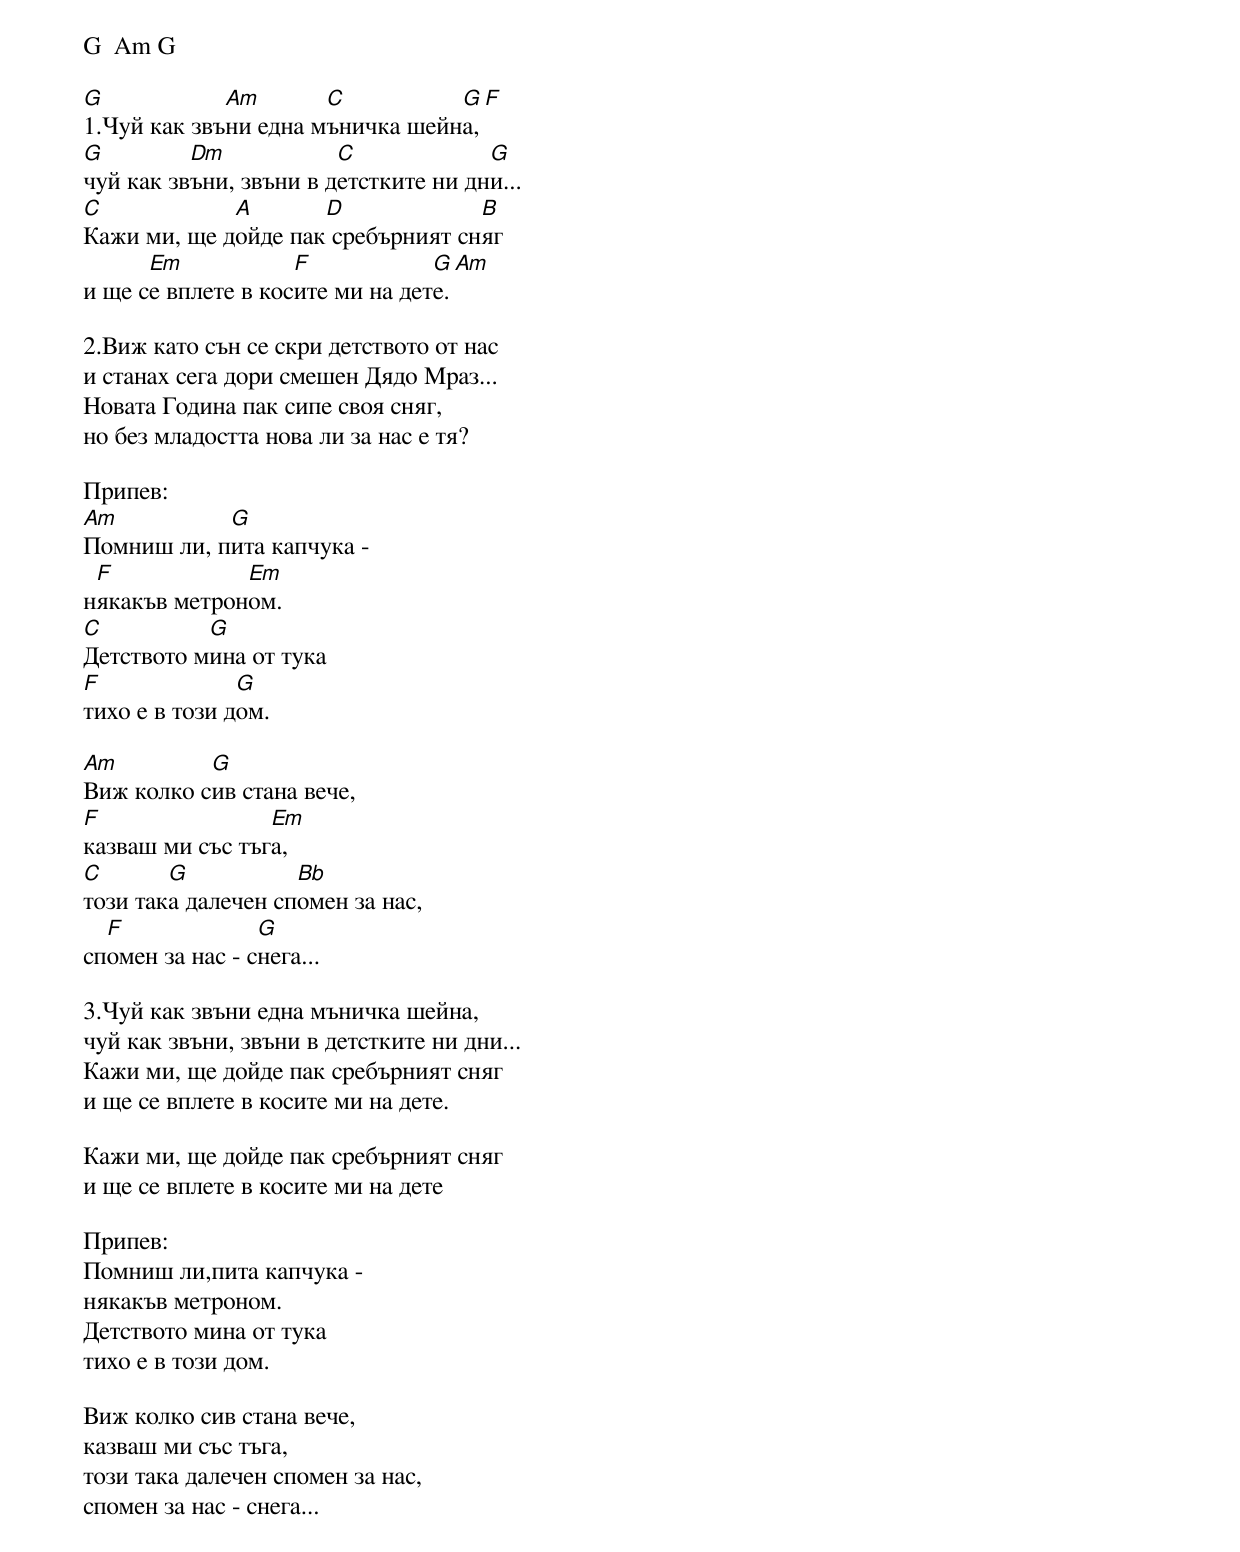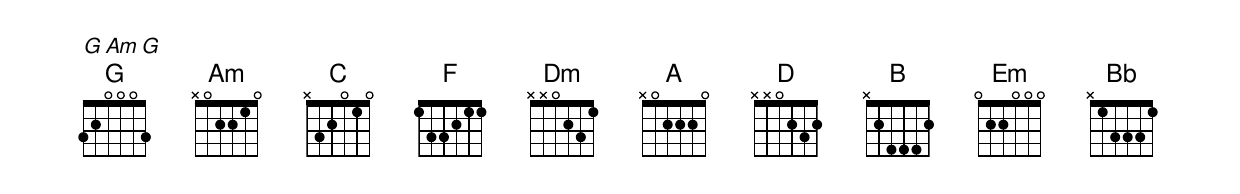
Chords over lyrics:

G  Am G

G            Am       C          G  F
1.Чуй как звъни една мъничка шейна,
G         Dm            C             G
чуй как звъни, звъни в детстките ни дни...
C            A       D             B
Кажи ми, ще дойде пак сребърният сняг
      Em            F            G    Am
и ще се вплете в косите ми на дете.

2.Виж като сън се скри детството от нас
и станах сега дори смешен Дядо Мраз...
Новата Година пак сипе своя сняг,
но без младостта нова ли за нас е тя?

Припев:
Am          G
Помниш ли, пита капчука -
 F            Em
някакъв метроном.
C          G
Детството мина от тука
F              G
тихо е в този дом.

Am         G
Виж колко сив стана вече,
F                Em
казваш ми със тъга,
C       G           Bb
този така далечен спомен за нас,
  F              G
спомен за нас - снега...

3.Чуй как звъни една мъничка шейна,
чуй как звъни, звъни в детстките ни дни...
Кажи ми, ще дойде пак сребърният сняг
и ще се вплете в косите ми на дете.

Кажи ми, ще дойде пак сребърният сняг
и ще се вплете в косите ми на дете

Припев:
Помниш ли,пита капчука -
някакъв метроном.
Детството мина от тука
тихо е в този дом.

Виж колко сив стана вече,
казваш ми със тъга,
този така далечен спомен за нас,
спомен за нас - снега...
G  Am G
